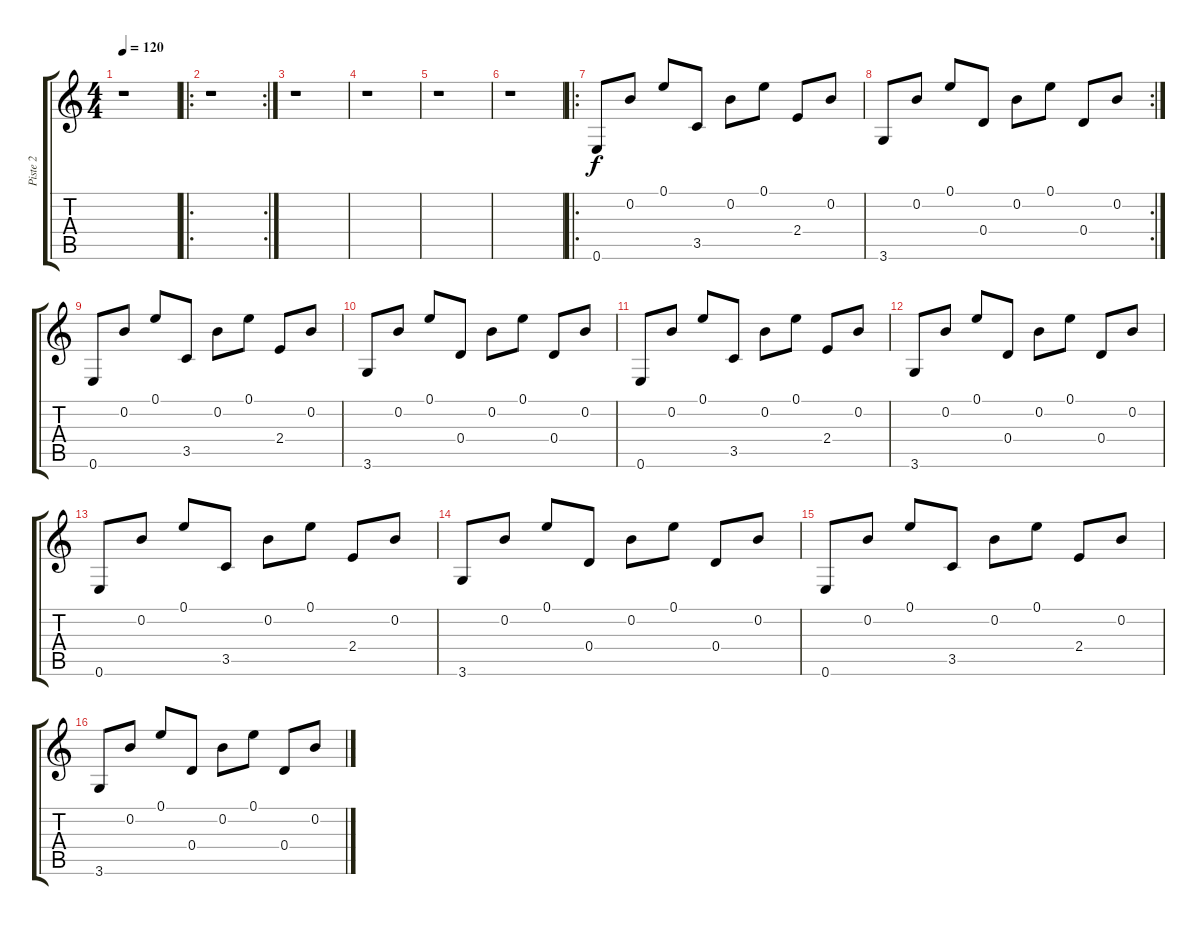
\track ("Piste 2" "Piste 2") {instrument acousticguitarsteel}
\staff {score tabs}
\tuning (E4 B3 G3 D3 A2 E2) {hide}
\ts (4 4)
\tempo 120
\clef g2
\ks c
r.1{dy f instrument acousticguitarsteel} |
\ro
\rc 2
r.1 |
r.1 |
r.1 |
r.1 |
r.1 |
\ro
0.6.8 0.2.8 0.1.8 3.5.8 0.2.8 0.1.8 2.4.8 0.2.8 |
\rc 2
3.6.8 0.2.8 0.1.8 0.4.8 0.2.8 0.1.8 0.4.8 0.2.8 |
0.6.8 0.2.8 0.1.8 3.5.8 0.2.8 0.1.8 2.4.8 0.2.8 |
3.6.8 0.2.8 0.1.8 0.4.8 0.2.8 0.1.8 0.4.8 0.2.8 |
0.6.8 0.2.8 0.1.8 3.5.8 0.2.8 0.1.8 2.4.8 0.2.8 |
3.6.8 0.2.8 0.1.8 0.4.8 0.2.8 0.1.8 0.4.8 0.2.8 |
0.6.8 0.2.8 0.1.8 3.5.8 0.2.8 0.1.8 2.4.8 0.2.8 |
3.6.8 0.2.8 0.1.8 0.4.8 0.2.8 0.1.8 0.4.8 0.2.8 |
0.6.8 0.2.8 0.1.8 3.5.8 0.2.8 0.1.8 2.4.8 0.2.8 |
3.6.8 0.2.8 0.1.8 0.4.8 0.2.8 0.1.8 0.4.8 0.2.8
